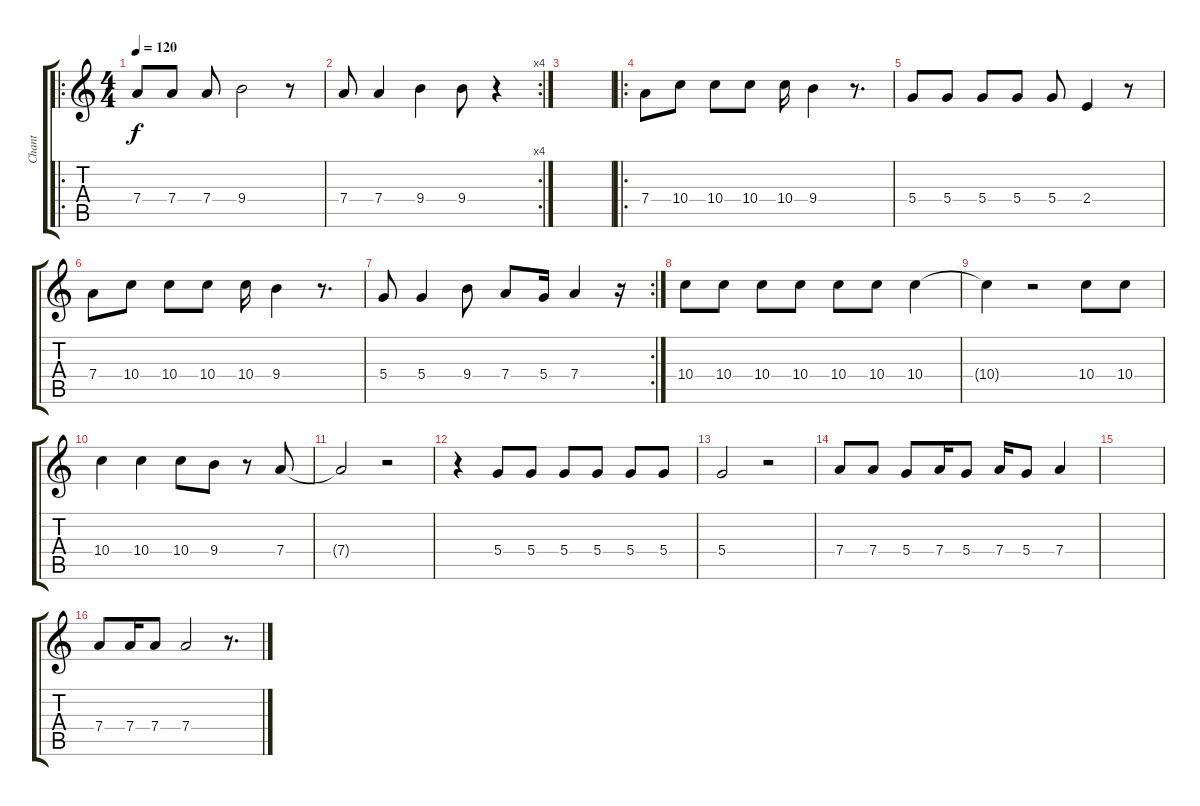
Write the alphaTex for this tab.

\track ("Chant" "Chant") {instrument acousticguitarnylon}
\staff {score tabs}
\tuning (E4 B3 G3 D3 A2 E2) {hide}
\ro
\ts (4 4)
\tempo 120
\clef g2
\ks c
7.4.8{dy f} 7.4.8 7.4.8 9.4.2 r.8 |
\rc 4
7.4.8 7.4.4 9.4.4 9.4.8 r.4 |
|
\ro
7.4.8 10.4.8 10.4.8 10.4.8 10.4.16 9.4.4 r.8{d} |
5.4.8 5.4.8 5.4.8 5.4.8 5.4.8 2.4.4 r.8 |
7.4.8 10.4.8 10.4.8 10.4.8 10.4.16 9.4.4 r.8{d} |
\rc 2
5.4.8 5.4.4 9.4.8 7.4.8 5.4.16 7.4.4 r.16 |
10.4.8 10.4.8 10.4.8 10.4.8 10.4.8 10.4.8 10.4.4 |
10.4{t}.4 r.2 10.4.8 10.4.8 |
10.4.4 10.4.4 10.4.8 9.4.8 r.8 7.4.8 |
7.4{t}.2 r.2 |
r.4 5.4.8 5.4.8 5.4.8 5.4.8 5.4.8 5.4.8 |
5.4.2 r.2 |
7.4.8 7.4.8 5.4.8 7.4.16 5.4.8 7.4.16 5.4.8 7.4.4 |
|
7.4.8 7.4.16 7.4.8 7.4.2 r.8{d}
